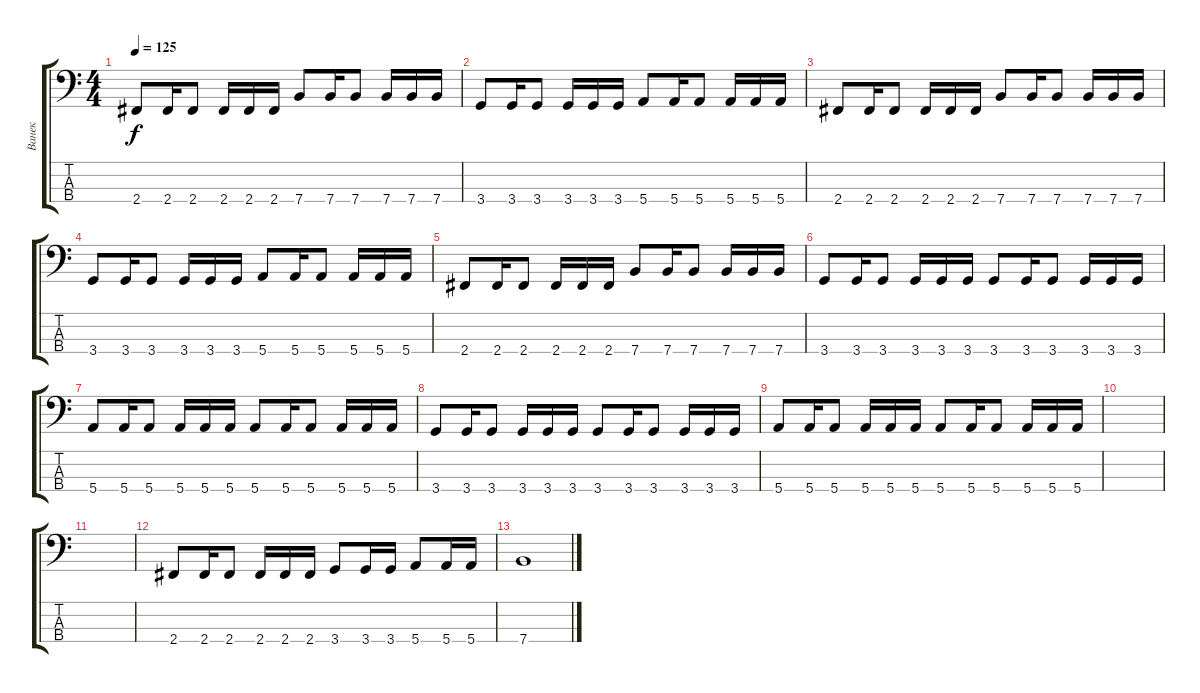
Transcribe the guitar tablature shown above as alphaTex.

\track ("Ванек" "Ванек") {instrument electricbassfinger}
\staff {score tabs}
\tuning (G2 D2 A1 E1) {hide}
\ts (4 4)
\tempo 125
\clef f4
\ks c
2.4.8{dy f} 2.4.16 2.4.8 2.4.16 2.4.16 2.4.16 7.4.8 7.4.16 7.4.8 7.4.16 7.4.16 7.4.16 |
3.4.8 3.4.16 3.4.8 3.4.16 3.4.16 3.4.16 5.4.8 5.4.16 5.4.8 5.4.16 5.4.16 5.4.16 |
2.4.8 2.4.16 2.4.8 2.4.16 2.4.16 2.4.16 7.4.8 7.4.16 7.4.8 7.4.16 7.4.16 7.4.16 |
3.4.8 3.4.16 3.4.8 3.4.16 3.4.16 3.4.16 5.4.8 5.4.16 5.4.8 5.4.16 5.4.16 5.4.16 |
2.4.8 2.4.16 2.4.8 2.4.16 2.4.16 2.4.16 7.4.8 7.4.16 7.4.8 7.4.16 7.4.16 7.4.16 |
3.4.8 3.4.16 3.4.8 3.4.16 3.4.16 3.4.16 3.4.8 3.4.16 3.4.8 3.4.16 3.4.16 3.4.16 |
5.4.8 5.4.16 5.4.8 5.4.16 5.4.16 5.4.16 5.4.8 5.4.16 5.4.8 5.4.16 5.4.16 5.4.16 |
3.4.8 3.4.16 3.4.8 3.4.16 3.4.16 3.4.16 3.4.8 3.4.16 3.4.8 3.4.16 3.4.16 3.4.16 |
5.4.8 5.4.16 5.4.8 5.4.16 5.4.16 5.4.16 5.4.8 5.4.16 5.4.8 5.4.16 5.4.16 5.4.16 |
|
|
2.4.8 2.4.16 2.4.8 2.4.16 2.4.16 2.4.16 3.4.8 3.4.16 3.4.16 5.4.8 5.4.16 5.4.16 |
7.4.1
